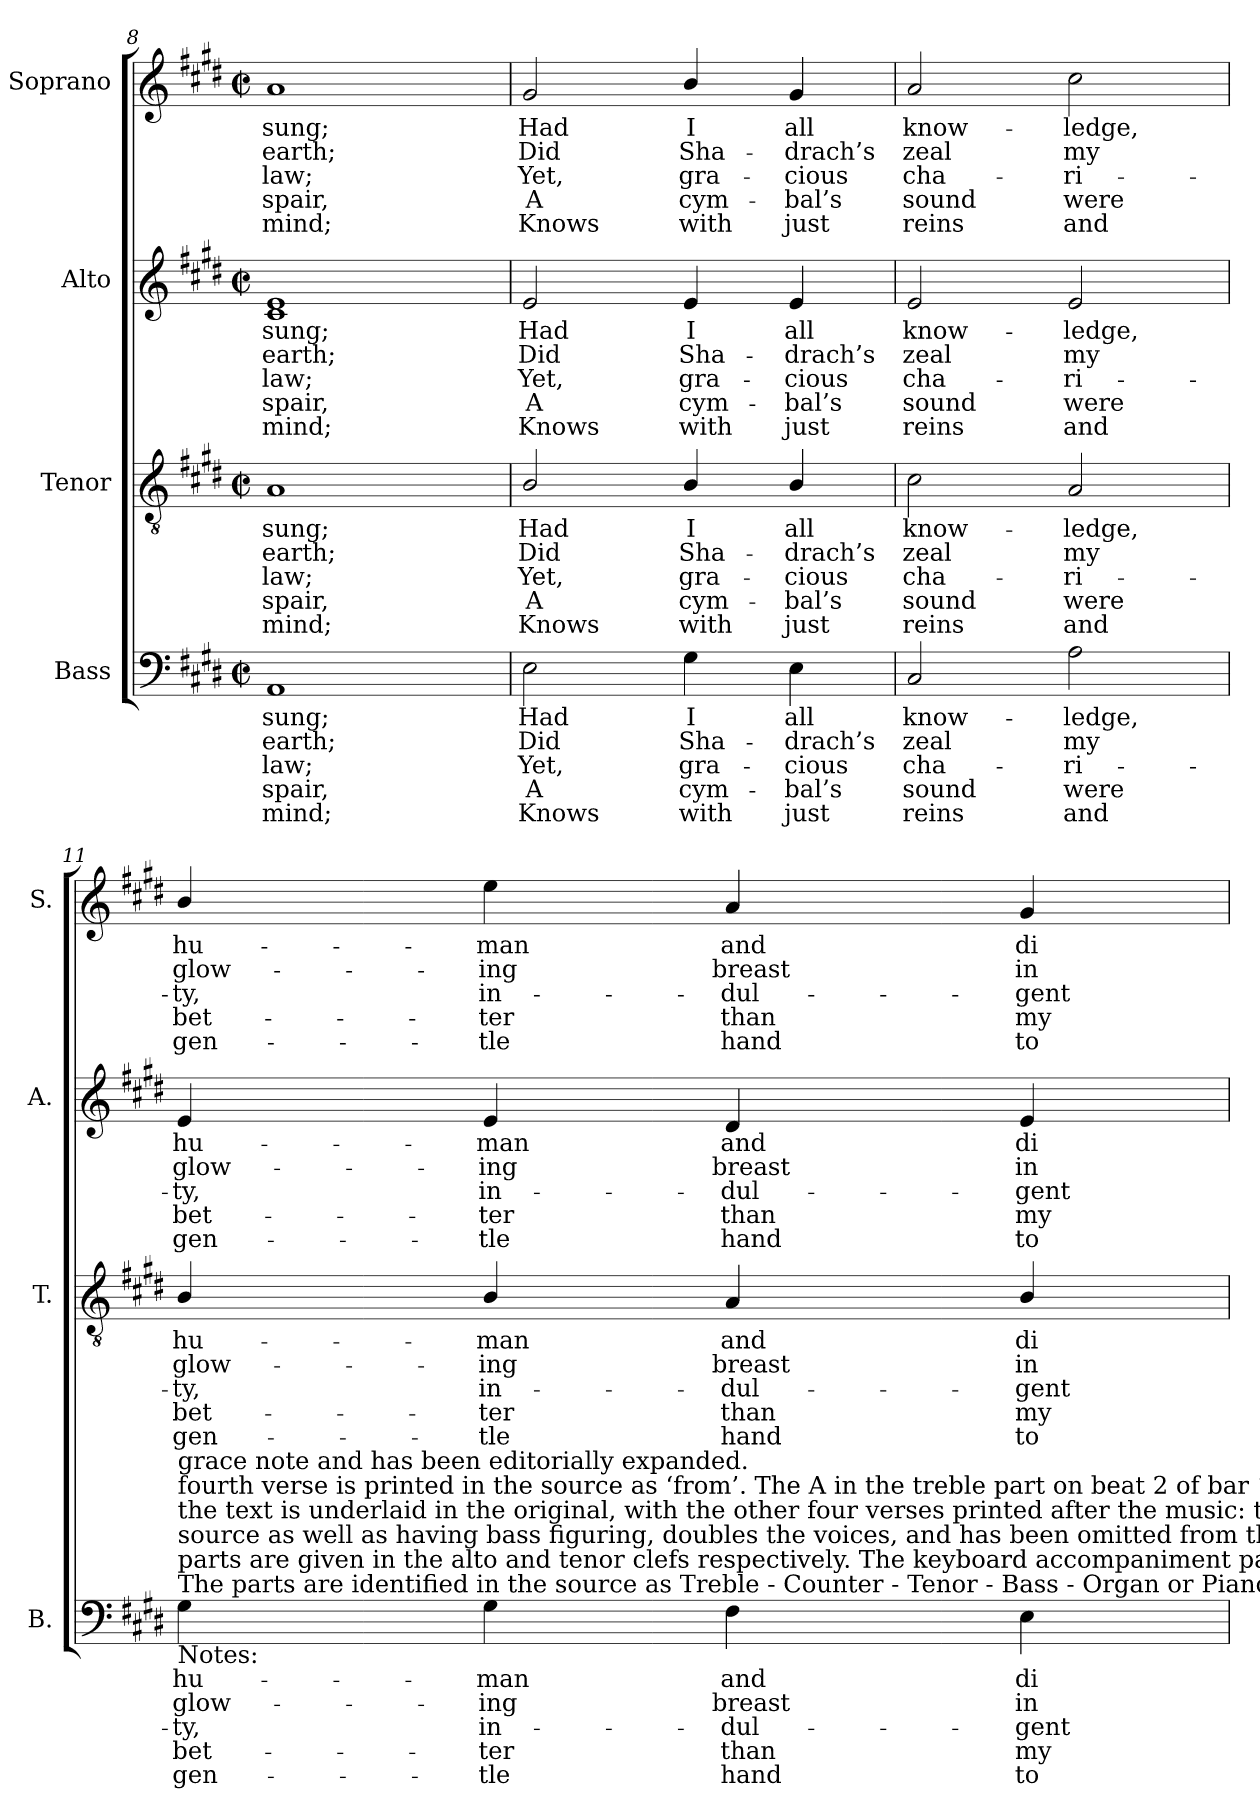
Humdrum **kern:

**kern	**text	**text	**text	**text	**text	**kern	**text	**text	**text	**text	**text	**kern	**text	**text	**text	**text	**text	**kern	**text	**text	**text	**text	**text
*part4	*part4	*part4	*part4	*part4	*part4	*part3	*part3	*part3	*part3	*part3	*part3	*part2	*part2	*part2	*part2	*part2	*part2	*part1	*part1	*part1	*part1	*part1	*part1
*staff4	*staff4	*staff4	*staff4	*staff4	*staff4	*staff3	*staff3	*staff3	*staff3	*staff3	*staff3	*staff2	*staff2	*staff2	*staff2	*staff2	*staff2	*staff1	*staff1	*staff1	*staff1	*staff1	*staff1
*I"Bass	*	*	*	*	*	*I"Tenor	*	*	*	*	*	*I"Alto	*	*	*	*	*	*I"Soprano	*	*	*	*	*
*I'B.	*	*	*	*	*	*I'T.	*	*	*	*	*	*I'A.	*	*	*	*	*	*I'S.	*	*	*	*	*
*clefF4	*	*	*	*	*	*clefGv2	*	*	*	*	*	*clefG2	*	*	*	*	*	*clefG2	*	*	*	*	*
*	*	*	*	*	*	*ITrd7c12	*	*	*	*	*	*	*	*	*	*	*	*	*	*	*	*	*
*k[f#c#g#d#]	*	*	*	*	*	*k[f#c#g#d#]	*	*	*	*	*	*k[f#c#g#d#]	*	*	*	*	*	*k[f#c#g#d#]	*	*	*	*	*
*E:	*	*	*	*	*	*E:	*	*	*	*	*	*E:	*	*	*	*	*	*E:	*	*	*	*	*
*M2/2	*	*	*	*	*	*M2/2	*	*	*	*	*	*M2/2	*	*	*	*	*	*M2/2	*	*	*	*	*
*met(c|)	*	*	*	*	*	*met(c|)	*	*	*	*	*	*met(c|)	*	*	*	*	*	*met(c|)	*	*	*	*	*
=8	=8	=8	=8	=8	=8	=8	=8	=8	=8	=8	=8	=8	=8	=8	=8	=8	=8	=8	=8	=8	=8	=8	=8
!	!LO:LY:b:color=#000000	!LO:LY:b:color=#000000	!LO:LY:b:color=#000000	!LO:LY:b:color=#000000	!LO:LY:b:color=#000000	!	!	!	!	!	!	!	!	!	!	!	!	!	!	!	!	!	!
!	!	!	!	!	!	!	!LO:LY:b:color=#000000	!LO:LY:b:color=#000000	!LO:LY:b:color=#000000	!LO:LY:b:color=#000000	!LO:LY:b:color=#000000	!	!	!	!	!	!	!	!	!	!	!	!
!	!	!	!	!	!	!	!	!	!	!	!	!	!LO:LY:b:color=#000000	!LO:LY:b:color=#000000	!LO:LY:b:color=#000000	!LO:LY:b:color=#000000	!LO:LY:b:color=#000000	!	!	!	!	!	!
!	!	!	!	!	!	!	!	!	!	!	!	!	!	!	!	!	!	!	!LO:LY:b:color=#000000	!LO:LY:b:color=#000000	!LO:LY:b:color=#000000	!LO:LY:b:color=#000000	!LO:LY:b:color=#000000
1AAi	sung;	earth;	law;	spair,	mind;	1AAi	sung;	earth;	law;	spair,	mind;	1c#i 1ei	sung;	earth;	law;	spair,	mind;	1ai	sung;	earth;	law;	spair,	mind;
=9	=9	=9	=9	=9	=9	=9	=9	=9	=9	=9	=9	=9	=9	=9	=9	=9	=9	=9	=9	=9	=9	=9	=9
!	!LO:LY:b:color=#000000	!LO:LY:b:color=#000000	!LO:LY:b:color=#000000	!LO:LY:b:color=#000000	!LO:LY:b:color=#000000	!	!	!	!	!	!	!	!	!	!	!	!	!	!	!	!	!	!
!	!	!	!	!	!	!	!LO:LY:b:color=#000000	!LO:LY:b:color=#000000	!LO:LY:b:color=#000000	!LO:LY:b:color=#000000	!LO:LY:b:color=#000000	!	!	!	!	!	!	!	!	!	!	!	!
!	!	!	!	!	!	!	!	!	!	!	!	!	!LO:LY:b:color=#000000	!LO:LY:b:color=#000000	!LO:LY:b:color=#000000	!LO:LY:b:color=#000000	!LO:LY:b:color=#000000	!	!	!	!	!	!
!	!	!	!	!	!	!	!	!	!	!	!	!	!	!	!	!	!	!	!LO:LY:b:color=#000000	!LO:LY:b:color=#000000	!LO:LY:b:color=#000000	!LO:LY:b:color=#000000	!LO:LY:b:color=#000000
2Ei\	Had	Did	Yet,	A	Knows	2BBi/	Had	Did	Yet,	A	Knows	2ei/	Had	Did	Yet,	A	Knows	2g#i/	Had	Did	Yet,	A	Knows
!	!LO:LY:b:color=#000000	!LO:LY:b:color=#000000	!LO:LY:b:color=#000000	!LO:LY:b:color=#000000	!LO:LY:b:color=#000000	!	!	!	!	!	!	!	!	!	!	!	!	!	!	!	!	!	!
!	!	!	!	!	!	!	!LO:LY:b:color=#000000	!LO:LY:b:color=#000000	!LO:LY:b:color=#000000	!LO:LY:b:color=#000000	!LO:LY:b:color=#000000	!	!	!	!	!	!	!	!	!	!	!	!
!	!	!	!	!	!	!	!	!	!	!	!	!	!LO:LY:b:color=#000000	!LO:LY:b:color=#000000	!LO:LY:b:color=#000000	!LO:LY:b:color=#000000	!LO:LY:b:color=#000000	!	!	!	!	!	!
!	!	!	!	!	!	!	!	!	!	!	!	!	!	!	!	!	!	!	!LO:LY:b:color=#000000	!LO:LY:b:color=#000000	!LO:LY:b:color=#000000	!LO:LY:b:color=#000000	!LO:LY:b:color=#000000
4G#i\	I	Sha-	gra-	-cym-	-with	4BBi/	I	Sha-	gra-	-cym-	-with	4ei/	I	Sha-	gra-	-cym-	-with	4bi/	I	Sha-	gra-	-cym-	-with
!	!LO:LY:b:color=#000000	!LO:LY:b:color=#000000	!LO:LY:b:color=#000000	!LO:LY:b:color=#000000	!LO:LY:b:color=#000000	!	!	!	!	!	!	!	!	!	!	!	!	!	!	!	!	!	!
!	!	!	!	!	!	!	!LO:LY:b:color=#000000	!LO:LY:b:color=#000000	!LO:LY:b:color=#000000	!LO:LY:b:color=#000000	!LO:LY:b:color=#000000	!	!	!	!	!	!	!	!	!	!	!	!
!	!	!	!	!	!	!	!	!	!	!	!	!	!LO:LY:b:color=#000000	!LO:LY:b:color=#000000	!LO:LY:b:color=#000000	!LO:LY:b:color=#000000	!LO:LY:b:color=#000000	!	!	!	!	!	!
!	!	!	!	!	!	!	!	!	!	!	!	!	!	!	!	!	!	!	!LO:LY:b:color=#000000	!LO:LY:b:color=#000000	!LO:LY:b:color=#000000	!LO:LY:b:color=#000000	!LO:LY:b:color=#000000
4Ei\	all	-drach’s	cious	bal’s	just	4BBi/	all	-drach’s	cious	bal’s	just	4ei/	all	-drach’s	cious	bal’s	just	4g#i/	all	-drach’s	cious	bal’s	just
=10	=10	=10	=10	=10	=10	=10	=10	=10	=10	=10	=10	=10	=10	=10	=10	=10	=10	=10	=10	=10	=10	=10	=10
!	!LO:LY:b:color=#000000	!LO:LY:b:color=#000000	!LO:LY:b:color=#000000	!LO:LY:b:color=#000000	!LO:LY:b:color=#000000	!	!	!	!	!	!	!	!	!	!	!	!	!	!	!	!	!	!
!	!	!	!	!	!	!	!LO:LY:b:color=#000000	!LO:LY:b:color=#000000	!LO:LY:b:color=#000000	!LO:LY:b:color=#000000	!LO:LY:b:color=#000000	!	!	!	!	!	!	!	!	!	!	!	!
!	!	!	!	!	!	!	!	!	!	!	!	!	!LO:LY:b:color=#000000	!LO:LY:b:color=#000000	!LO:LY:b:color=#000000	!LO:LY:b:color=#000000	!LO:LY:b:color=#000000	!	!	!	!	!	!
!	!	!	!	!	!	!	!	!	!	!	!	!	!	!	!	!	!	!	!LO:LY:b:color=#000000	!LO:LY:b:color=#000000	!LO:LY:b:color=#000000	!LO:LY:b:color=#000000	!LO:LY:b:color=#000000
2C#i/	know-	zeal	cha-	-sound	reins	2C#i\	know-	zeal	cha-	-sound	reins	2ei/	know-	zeal	cha-	-sound	reins	2ai/	know-	zeal	cha-	-sound	reins
!	!LO:LY:b:color=#000000	!LO:LY:b:color=#000000	!LO:LY:b:color=#000000	!LO:LY:b:color=#000000	!LO:LY:b:color=#000000	!	!	!	!	!	!	!	!	!	!	!	!	!	!	!	!	!	!
!	!	!	!	!	!	!	!LO:LY:b:color=#000000	!LO:LY:b:color=#000000	!LO:LY:b:color=#000000	!LO:LY:b:color=#000000	!LO:LY:b:color=#000000	!	!	!	!	!	!	!	!	!	!	!	!
!	!	!	!	!	!	!	!	!	!	!	!	!	!LO:LY:b:color=#000000	!LO:LY:b:color=#000000	!LO:LY:b:color=#000000	!LO:LY:b:color=#000000	!LO:LY:b:color=#000000	!	!	!	!	!	!
!	!	!	!	!	!	!	!	!	!	!	!	!	!	!	!	!	!	!	!LO:LY:b:color=#000000	!LO:LY:b:color=#000000	!LO:LY:b:color=#000000	!LO:LY:b:color=#000000	!LO:LY:b:color=#000000
2Ai\	-ledge,	my	ri-	-were	and	2AAi/	-ledge,	my	ri-	-were	and	2ei/	-ledge,	my	ri-	-were	and	2cc#i\	-ledge,	my	ri-	-were	and
!!LO:PB:g=z
=11	=11	=11	=11	=11	=11	=11	=11	=11	=11	=11	=11	=11	=11	=11	=11	=11	=11	=11	=11	=11	=11	=11	=11
!	!LO:LY:b:color=#000000	!LO:LY:b:color=#000000	!LO:LY:b:color=#000000	!LO:LY:b:color=#000000	!LO:LY:b:color=#000000	!	!	!	!	!	!	!	!	!	!	!	!	!	!	!	!	!	!
!	!	!	!	!	!	!	!LO:LY:b:color=#000000	!LO:LY:b:color=#000000	!LO:LY:b:color=#000000	!LO:LY:b:color=#000000	!LO:LY:b:color=#000000	!	!	!	!	!	!	!	!	!	!	!	!
!	!	!	!	!	!	!	!	!	!	!	!	!	!LO:LY:b:color=#000000	!LO:LY:b:color=#000000	!LO:LY:b:color=#000000	!LO:LY:b:color=#000000	!LO:LY:b:color=#000000	!	!	!	!	!	!
!LO:TX:b:t=Notes&colon;	!	!	!	!	!	!	!	!	!	!	!	!	!	!	!	!	!	!	!	!	!	!	!
!LO:TX:t=The parts are identified in the source as Treble - Counter - Tenor - Bass - Organ or Piano Forte. The Counter and Tenor	!	!	!	!	!	!	!	!	!	!	!	!	!	!	!	!	!	!	!	!	!	!	!
!LO:TX:t=parts are given in the alto and tenor clefs respectively. The keyboard accompaniment part, which is given in full in the	!	!	!	!	!	!	!	!	!	!	!	!	!	!	!	!	!	!	!	!	!	!	!
!LO:TX:t=source as well as having bass figuring, doubles the voices, and has been omitted from this edition. The first verse only of	!	!	!	!	!	!	!	!	!	!	!	!	!	!	!	!	!	!	!	!	!	!	!
!LO:TX:t=the text is underlaid in the original, with the other four verses printed after the music&colon; the word ‘form’ in the last line of the	!	!	!	!	!	!	!	!	!	!	!	!	!	!	!	!	!	!	!	!	!	!	!
!LO:TX:t=fourth verse is printed in the source as ‘from’. The A in the treble part on beat 2 of bar 13 is printed in the source as a small	!	!	!	!	!	!	!	!	!	!	!	!	!	!	!	!	!	!	!	!	!	!	!
!LO:TX:t=grace note and has been editorially expanded.	!	!	!	!	!	!	!	!	!	!	!	!	!	!	!	!	!	!	!	!	!	!	!
!	!	!	!	!	!	!	!	!	!	!	!	!	!	!	!	!	!	!	!LO:LY:b:color=#000000	!LO:LY:b:color=#000000	!LO:LY:b:color=#000000	!LO:LY:b:color=#000000	!LO:LY:b:color=#000000
4G#i\	hu-	glow-	ty,	bet-	-gen-	4BBi/	hu-	glow-	ty,	bet-	-gen-	4ei/	hu-	glow-	ty,	bet-	-gen-	4bi/	hu-	glow-	ty,	bet-	-gen-
!	!LO:LY:b:color=#000000	!LO:LY:b:color=#000000	!LO:LY:b:color=#000000	!LO:LY:b:color=#000000	!LO:LY:b:color=#000000	!	!	!	!	!	!	!	!	!	!	!	!	!	!	!	!	!	!
!	!	!	!	!	!	!	!LO:LY:b:color=#000000	!LO:LY:b:color=#000000	!LO:LY:b:color=#000000	!LO:LY:b:color=#000000	!LO:LY:b:color=#000000	!	!	!	!	!	!	!	!	!	!	!	!
!	!	!	!	!	!	!	!	!	!	!	!	!	!LO:LY:b:color=#000000	!LO:LY:b:color=#000000	!LO:LY:b:color=#000000	!LO:LY:b:color=#000000	!LO:LY:b:color=#000000	!	!	!	!	!	!
!	!	!	!	!	!	!	!	!	!	!	!	!	!	!	!	!	!	!	!LO:LY:b:color=#000000	!LO:LY:b:color=#000000	!LO:LY:b:color=#000000	!LO:LY:b:color=#000000	!LO:LY:b:color=#000000
4G#i\	-man	-ing	-in-	-ter	tle	4BBi/	-man	-ing	-in-	-ter	tle	4ei/	-man	-ing	-in-	-ter	tle	4eei\	-man	-ing	-in-	-ter	tle
!	!LO:LY:b:color=#000000	!LO:LY:b:color=#000000	!LO:LY:b:color=#000000	!LO:LY:b:color=#000000	!LO:LY:b:color=#000000	!	!	!	!	!	!	!	!	!	!	!	!	!	!	!	!	!	!
!	!	!	!	!	!	!	!LO:LY:b:color=#000000	!LO:LY:b:color=#000000	!LO:LY:b:color=#000000	!LO:LY:b:color=#000000	!LO:LY:b:color=#000000	!	!	!	!	!	!	!	!	!	!	!	!
!	!	!	!	!	!	!	!	!	!	!	!	!	!LO:LY:b:color=#000000	!LO:LY:b:color=#000000	!LO:LY:b:color=#000000	!LO:LY:b:color=#000000	!LO:LY:b:color=#000000	!	!	!	!	!	!
!	!	!	!	!	!	!	!	!	!	!	!	!	!	!	!	!	!	!	!LO:LY:b:color=#000000	!LO:LY:b:color=#000000	!LO:LY:b:color=#000000	!LO:LY:b:color=#000000	!LO:LY:b:color=#000000
4F#i\	and	breast	dul-	-than	hand	4AAi/	and	breast	dul-	-than	hand	4d#i/	and	breast	dul-	-than	hand	4ai/	and	breast	dul-	-than	hand
!	!LO:LY:b:color=#000000	!LO:LY:b:color=#000000	!LO:LY:b:color=#000000	!LO:LY:b:color=#000000	!LO:LY:b:color=#000000	!	!	!	!	!	!	!	!	!	!	!	!	!	!	!	!	!	!
!	!	!	!	!	!	!	!LO:LY:b:color=#000000	!LO:LY:b:color=#000000	!LO:LY:b:color=#000000	!LO:LY:b:color=#000000	!LO:LY:b:color=#000000	!	!	!	!	!	!	!	!	!	!	!	!
!	!	!	!	!	!	!	!	!	!	!	!	!	!LO:LY:b:color=#000000	!LO:LY:b:color=#000000	!LO:LY:b:color=#000000	!LO:LY:b:color=#000000	!LO:LY:b:color=#000000	!	!	!	!	!	!
!	!	!	!	!	!	!	!	!	!	!	!	!	!	!	!	!	!	!	!LO:LY:b:color=#000000	!LO:LY:b:color=#000000	!LO:LY:b:color=#000000	!LO:LY:b:color=#000000	!LO:LY:b:color=#000000
4Ei\	di-	in-	gent	my	to	4BBi/	di-	in-	gent	my	to	4ei/	di-	in-	gent	my	to	4g#i/	di-	in-	gent	my	to
=	=	=	=	=	=	=	=	=	=	=	=	=	=	=	=	=	=	=	=	=	=	=	=
*-	*-	*-	*-	*-	*-	*-	*-	*-	*-	*-	*-	*-	*-	*-	*-	*-	*-	*-	*-	*-	*-	*-	*-
